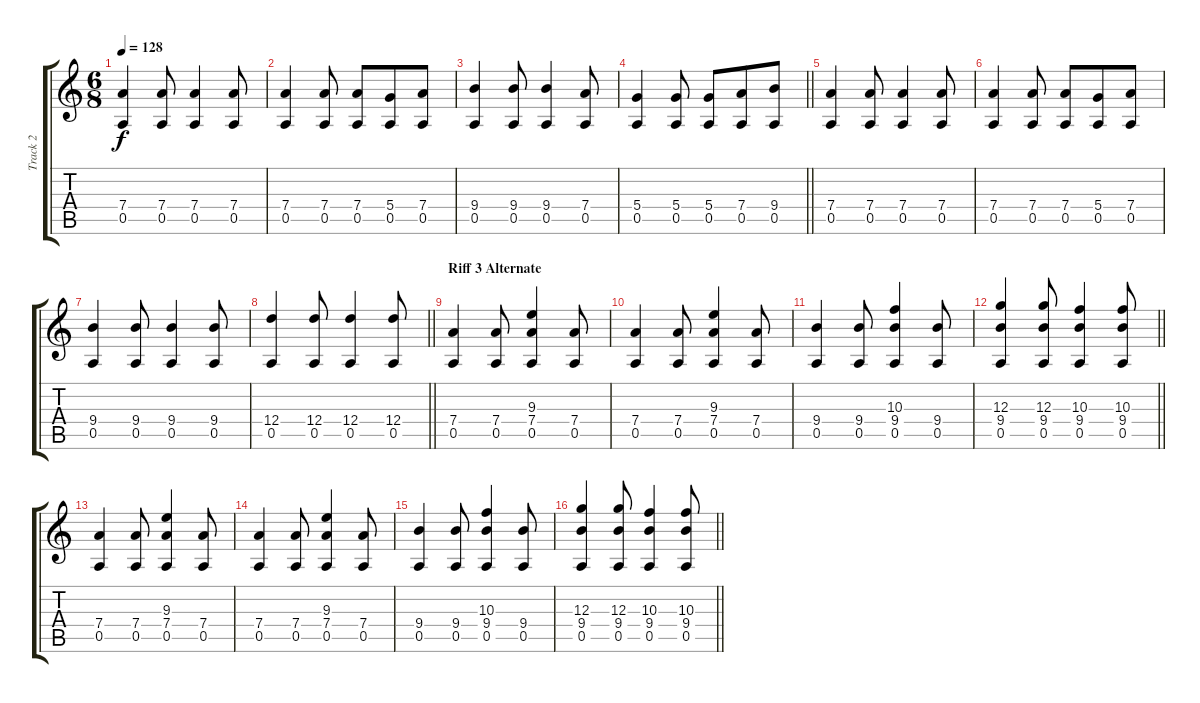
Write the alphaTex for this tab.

\track ("Track 2" "Track 2") {instrument acousticguitarsteel}
\staff {score tabs}
\tuning (E4 B3 G3 D3 A2 E2) {hide}
\ts (6 8)
\tempo 128
\clef g2
\ks aminor
(7.4 0.5).4{dy f} (7.4 0.5).8 (7.4 0.5).4 (7.4 0.5).8 |
(7.4 0.5).4 (7.4 0.5).8 (7.4 0.5).8 (5.4 0.5).8 (7.4 0.5).8 |
(9.4 0.5).4 (9.4 0.5).8 (9.4 0.5).4 (7.4 0.5).8 |
\barLineRight lightlight
(5.4 0.5).4 (5.4 0.5).8 (5.4 0.5).8 (7.4 0.5).8 (9.4 0.5).8 |
(7.4 0.5).4 (7.4 0.5).8 (7.4 0.5).4 (7.4 0.5).8 |
(7.4 0.5).4 (7.4 0.5).8 (7.4 0.5).8 (5.4 0.5).8 (7.4 0.5).8 |
(9.4 0.5).4 (9.4 0.5).8 (9.4 0.5).4 (9.4 0.5).8 |
\barLineRight lightlight
(12.4 0.5).4 (12.4 0.5).8 (12.4 0.5).4 (12.4 0.5).8 |
\section ("" "Riff 3 Alternate")
(7.4 0.5).4 (7.4 0.5).8 (9.3 7.4 0.5).4 (7.4 0.5).8 |
(7.4 0.5).4 (7.4 0.5).8 (9.3 7.4 0.5).4 (7.4 0.5).8 |
(9.4 0.5).4 (9.4 0.5).8 (10.3 9.4 0.5).4 (9.4 0.5).8 |
\barLineRight lightlight
(12.3 9.4 0.5).4 (12.3 9.4 0.5).8 (10.3 9.4 0.5).4 (10.3 9.4 0.5).8 |
(7.4 0.5).4 (7.4 0.5).8 (9.3 7.4 0.5).4 (7.4 0.5).8 |
(7.4 0.5).4 (7.4 0.5).8 (9.3 7.4 0.5).4 (7.4 0.5).8 |
(9.4 0.5).4 (9.4 0.5).8 (10.3 9.4 0.5).4 (9.4 0.5).8 |
\barLineRight lightlight
(12.3 9.4 0.5).4 (12.3 9.4 0.5).8 (10.3 9.4 0.5).4 (10.3 9.4 0.5).8
